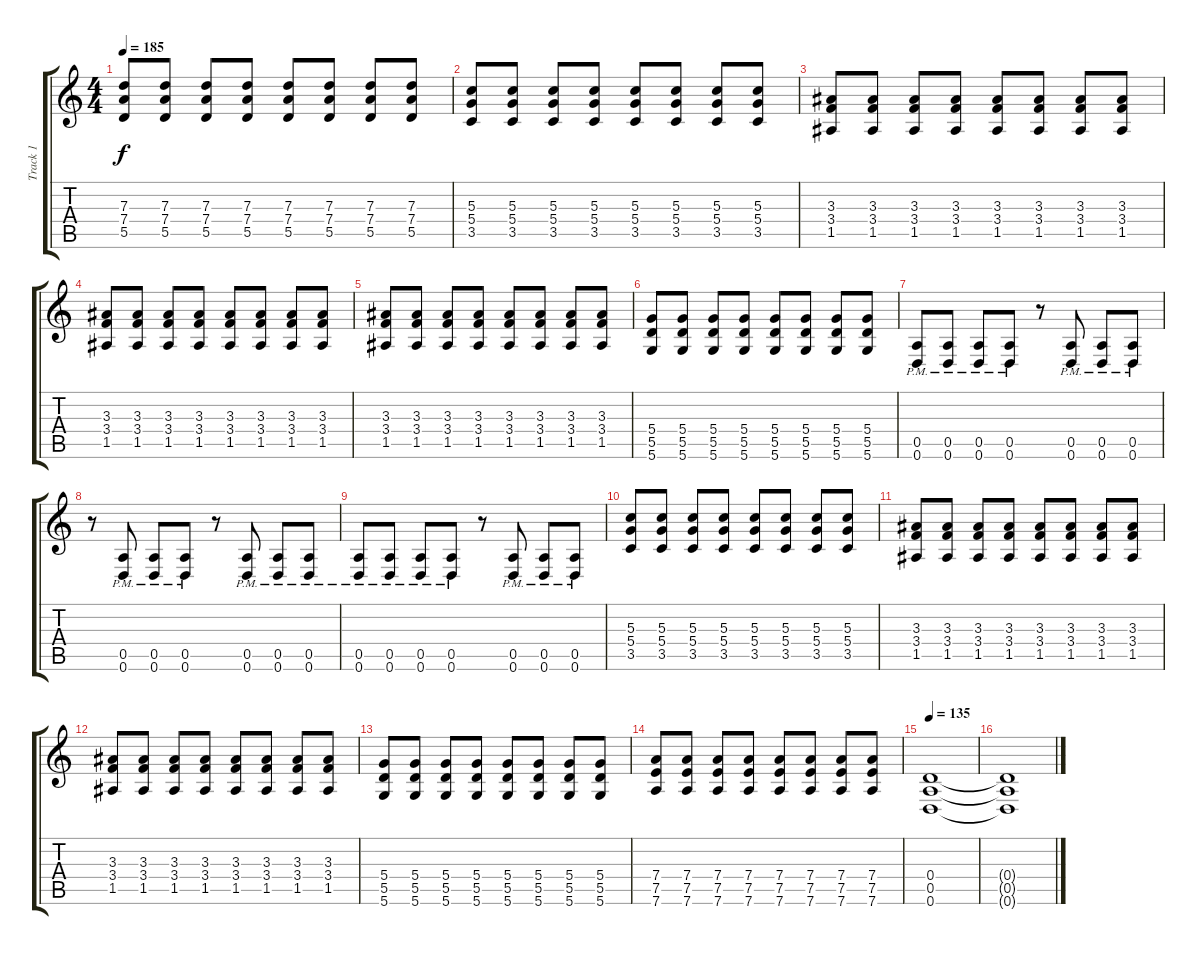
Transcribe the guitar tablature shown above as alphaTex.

\track ("Track 1" "Track 1") {instrument distortionguitar}
\staff {score tabs}
\tuning (E4 B3 G3 D3 A2 D2) {hide}
\ts (4 4)
\tempo 185
\clef g2
\ks c
(7.3 7.4 5.5).8{dy f} (7.3 7.4 5.5).8 (7.3 7.4 5.5).8 (7.3 7.4 5.5).8 (7.3 7.4 5.5).8 (7.3 7.4 5.5).8 (7.3 7.4 5.5).8 (7.3 7.4 5.5).8 |
(5.3 5.4 3.5).8 (5.3 5.4 3.5).8 (5.3 5.4 3.5).8 (5.3 5.4 3.5).8 (5.3 5.4 3.5).8 (5.3 5.4 3.5).8 (5.3 5.4 3.5).8 (5.3 5.4 3.5).8 |
(3.3 3.4 1.5).8 (3.3 3.4 1.5).8 (3.3 3.4 1.5).8 (3.3 3.4 1.5).8 (3.3 3.4 1.5).8 (3.3 3.4 1.5).8 (3.3 3.4 1.5).8 (3.3 3.4 1.5).8 |
(3.3 3.4 1.5).8 (3.3 3.4 1.5).8 (3.3 3.4 1.5).8 (3.3 3.4 1.5).8 (3.3 3.4 1.5).8 (3.3 3.4 1.5).8 (3.3 3.4 1.5).8 (3.3 3.4 1.5).8 |
(3.3 3.4 1.5).8 (3.3 3.4 1.5).8 (3.3 3.4 1.5).8 (3.3 3.4 1.5).8 (3.3 3.4 1.5).8 (3.3 3.4 1.5).8 (3.3 3.4 1.5).8 (3.3 3.4 1.5).8 |
(5.4 5.5 5.6).8 (5.4 5.5 5.6).8 (5.4 5.5 5.6).8 (5.4 5.5 5.6).8 (5.4 5.5 5.6).8 (5.4 5.5 5.6).8 (5.4 5.5 5.6).8 (5.4 5.5 5.6).8 |
(0.5{pm} 0.6{pm}).8 (0.5{pm} 0.6{pm}).8 (0.5{pm} 0.6{pm}).8 (0.5{pm} 0.6{pm}).8 r.8 (0.5{pm} 0.6{pm}).8 (0.5{pm} 0.6{pm}).8 (0.5{pm} 0.6{pm}).8 |
r.8 (0.5{pm} 0.6{pm}).8 (0.5{pm} 0.6{pm}).8 (0.5{pm} 0.6{pm}).8 r.8 (0.5{pm} 0.6{pm}).8 (0.5{pm} 0.6{pm}).8 (0.5{pm} 0.6{pm}).8 |
(0.5{pm} 0.6{pm}).8 (0.5{pm} 0.6{pm}).8 (0.5{pm} 0.6{pm}).8 (0.5{pm} 0.6{pm}).8 r.8 (0.5{pm} 0.6{pm}).8 (0.5{pm} 0.6{pm}).8 (0.5{pm} 0.6{pm}).8 |
(5.3 5.4 3.5).8 (5.3 5.4 3.5).8 (5.3 5.4 3.5).8 (5.3 5.4 3.5).8 (5.3 5.4 3.5).8 (5.3 5.4 3.5).8 (5.3 5.4 3.5).8 (5.3 5.4 3.5).8 |
(3.3 3.4 1.5).8 (3.3 3.4 1.5).8 (3.3 3.4 1.5).8 (3.3 3.4 1.5).8 (3.3 3.4 1.5).8 (3.3 3.4 1.5).8 (3.3 3.4 1.5).8 (3.3 3.4 1.5).8 |
(3.3 3.4 1.5).8 (3.3 3.4 1.5).8 (3.3 3.4 1.5).8 (3.3 3.4 1.5).8 (3.3 3.4 1.5).8 (3.3 3.4 1.5).8 (3.3 3.4 1.5).8 (3.3 3.4 1.5).8 |
(5.4 5.5 5.6).8 (5.4 5.5 5.6).8 (5.4 5.5 5.6).8 (5.4 5.5 5.6).8 (5.4 5.5 5.6).8 (5.4 5.5 5.6).8 (5.4 5.5 5.6).8 (5.4 5.5 5.6).8 |
(7.4 7.5 7.6).8 (7.4 7.5 7.6).8 (7.4 7.5 7.6).8 (7.4 7.5 7.6).8 (7.4 7.5 7.6).8 (7.4 7.5 7.6).8 (7.4 7.5 7.6).8 (7.4 7.5 7.6).8 |
\tempo 135
(0.4 0.5 0.6).1 |
(0.4{t} 0.5{t} 0.6{t}).1
